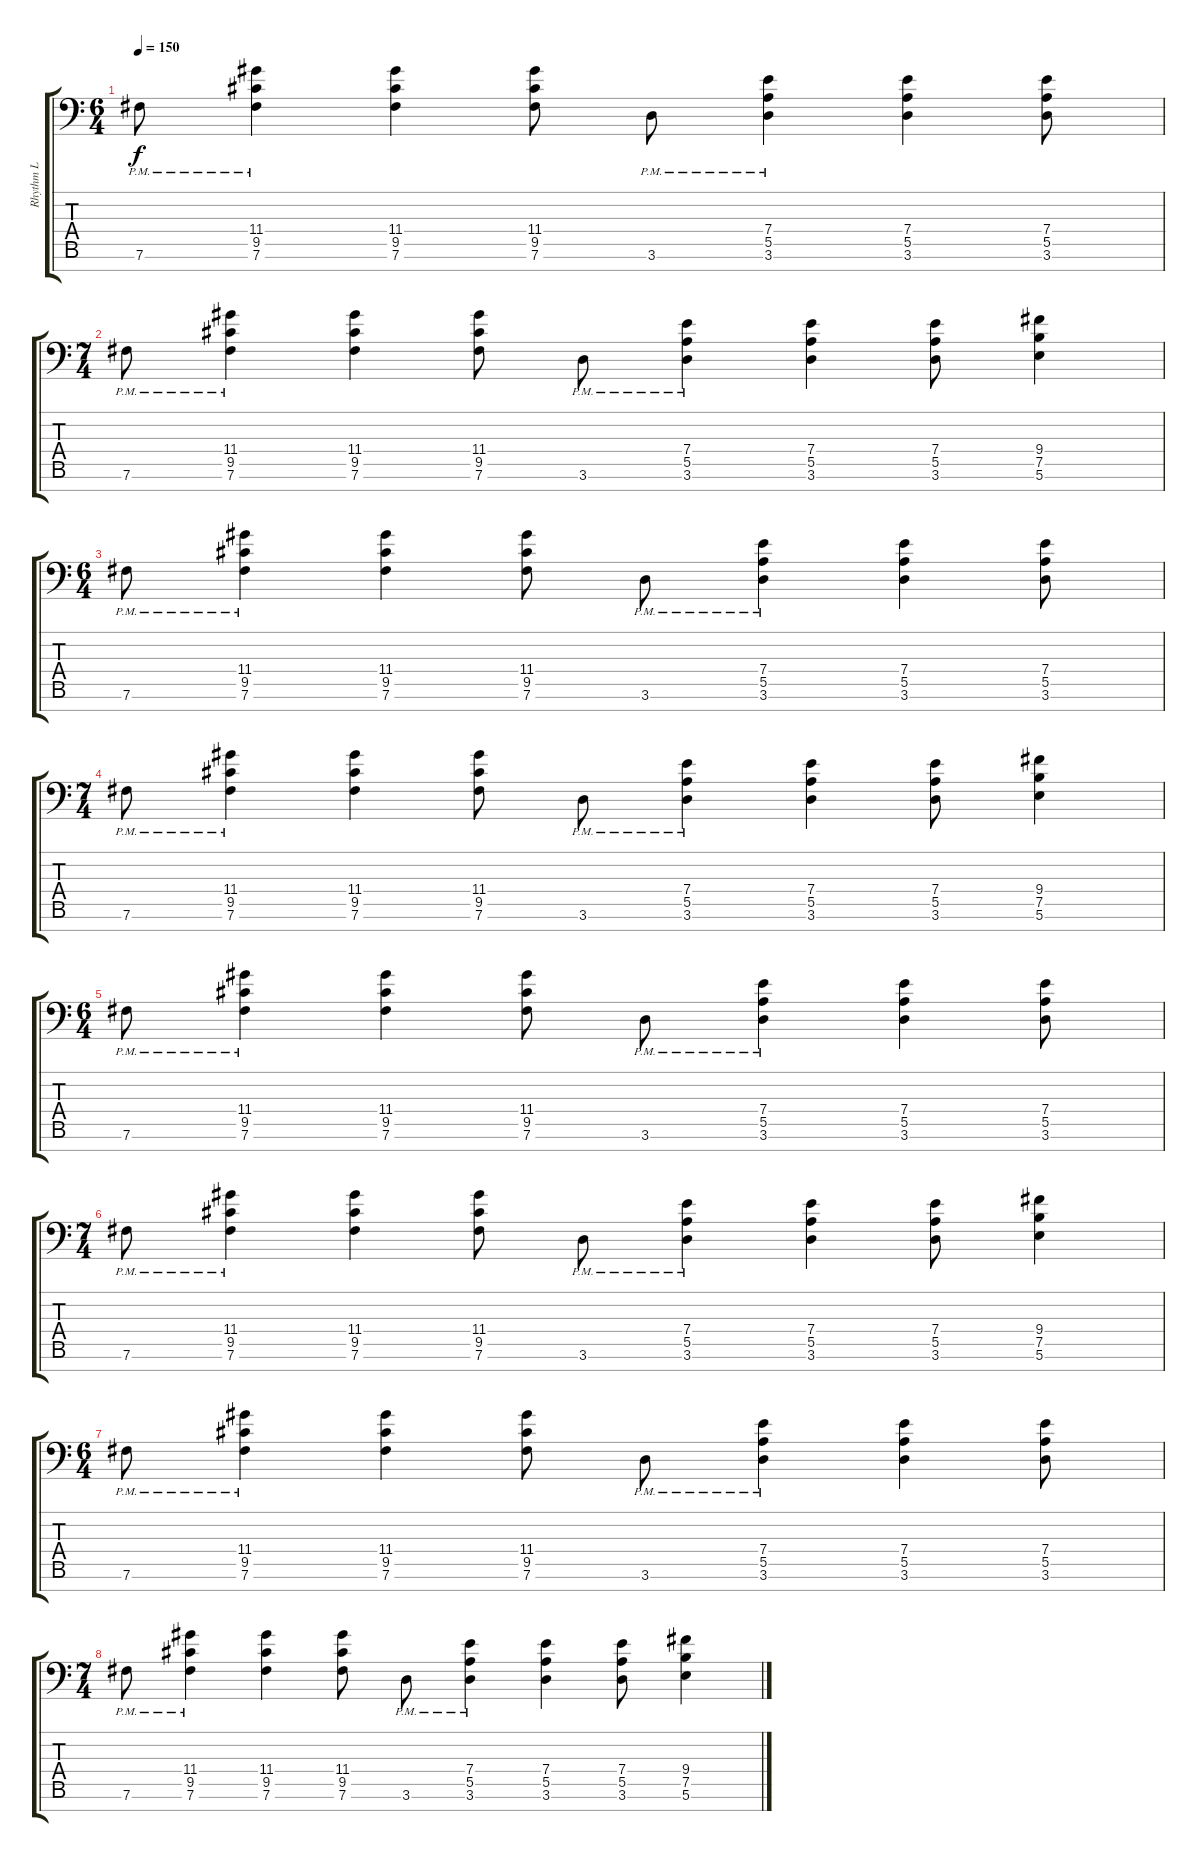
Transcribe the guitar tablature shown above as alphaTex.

\track ("Rhythm L" "Rhythm L") {instrument distortionguitar}
\staff {score tabs}
\tuning (B3 G3 D3 A2 E2 B1 Gb1) {hide}
\ts (6 4)
\tempo 150
\clef f4
\ks c
7.6{pm}.8{dy f} (11.4{pm} 9.5{pm} 7.6{pm}).4 (11.4 9.5 7.6).4 (11.4 9.5 7.6).8 3.6{pm}.8 (7.4{pm} 5.5{pm} 3.6{pm}).4 (7.4 5.5 3.6).4 (7.4 5.5 3.6).8 |
\ts (7 4)
7.6{pm}.8 (11.4{pm} 9.5{pm} 7.6{pm}).4 (11.4 9.5 7.6).4 (11.4 9.5 7.6).8 3.6{pm}.8 (7.4{pm} 5.5{pm} 3.6{pm}).4 (7.4 5.5 3.6).4 (7.4 5.5 3.6).8 (9.4 7.5 5.6).4 |
\ts (6 4)
7.6{pm}.8 (11.4{pm} 9.5{pm} 7.6{pm}).4 (11.4 9.5 7.6).4 (11.4 9.5 7.6).8 3.6{pm}.8 (7.4{pm} 5.5{pm} 3.6{pm}).4 (7.4 5.5 3.6).4 (7.4 5.5 3.6).8 |
\ts (7 4)
7.6{pm}.8 (11.4{pm} 9.5{pm} 7.6{pm}).4 (11.4 9.5 7.6).4 (11.4 9.5 7.6).8 3.6{pm}.8 (7.4{pm} 5.5{pm} 3.6{pm}).4 (7.4 5.5 3.6).4 (7.4 5.5 3.6).8 (9.4 7.5 5.6).4 |
\ts (6 4)
7.6{pm}.8 (11.4{pm} 9.5{pm} 7.6{pm}).4 (11.4 9.5 7.6).4 (11.4 9.5 7.6).8 3.6{pm}.8 (7.4{pm} 5.5{pm} 3.6{pm}).4 (7.4 5.5 3.6).4 (7.4 5.5 3.6).8 |
\ts (7 4)
7.6{pm}.8 (11.4{pm} 9.5{pm} 7.6{pm}).4 (11.4 9.5 7.6).4 (11.4 9.5 7.6).8 3.6{pm}.8 (7.4{pm} 5.5{pm} 3.6{pm}).4 (7.4 5.5 3.6).4 (7.4 5.5 3.6).8 (9.4 7.5 5.6).4 |
\ts (6 4)
7.6{pm}.8 (11.4{pm} 9.5{pm} 7.6{pm}).4 (11.4 9.5 7.6).4 (11.4 9.5 7.6).8 3.6{pm}.8 (7.4{pm} 5.5{pm} 3.6{pm}).4 (7.4 5.5 3.6).4 (7.4 5.5 3.6).8 |
\ts (7 4)
7.6{pm}.8 (11.4{pm} 9.5{pm} 7.6{pm}).4 (11.4 9.5 7.6).4 (11.4 9.5 7.6).8 3.6{pm}.8 (7.4{pm} 5.5{pm} 3.6{pm}).4 (7.4 5.5 3.6).4 (7.4 5.5 3.6).8 (9.4 7.5 5.6).4
